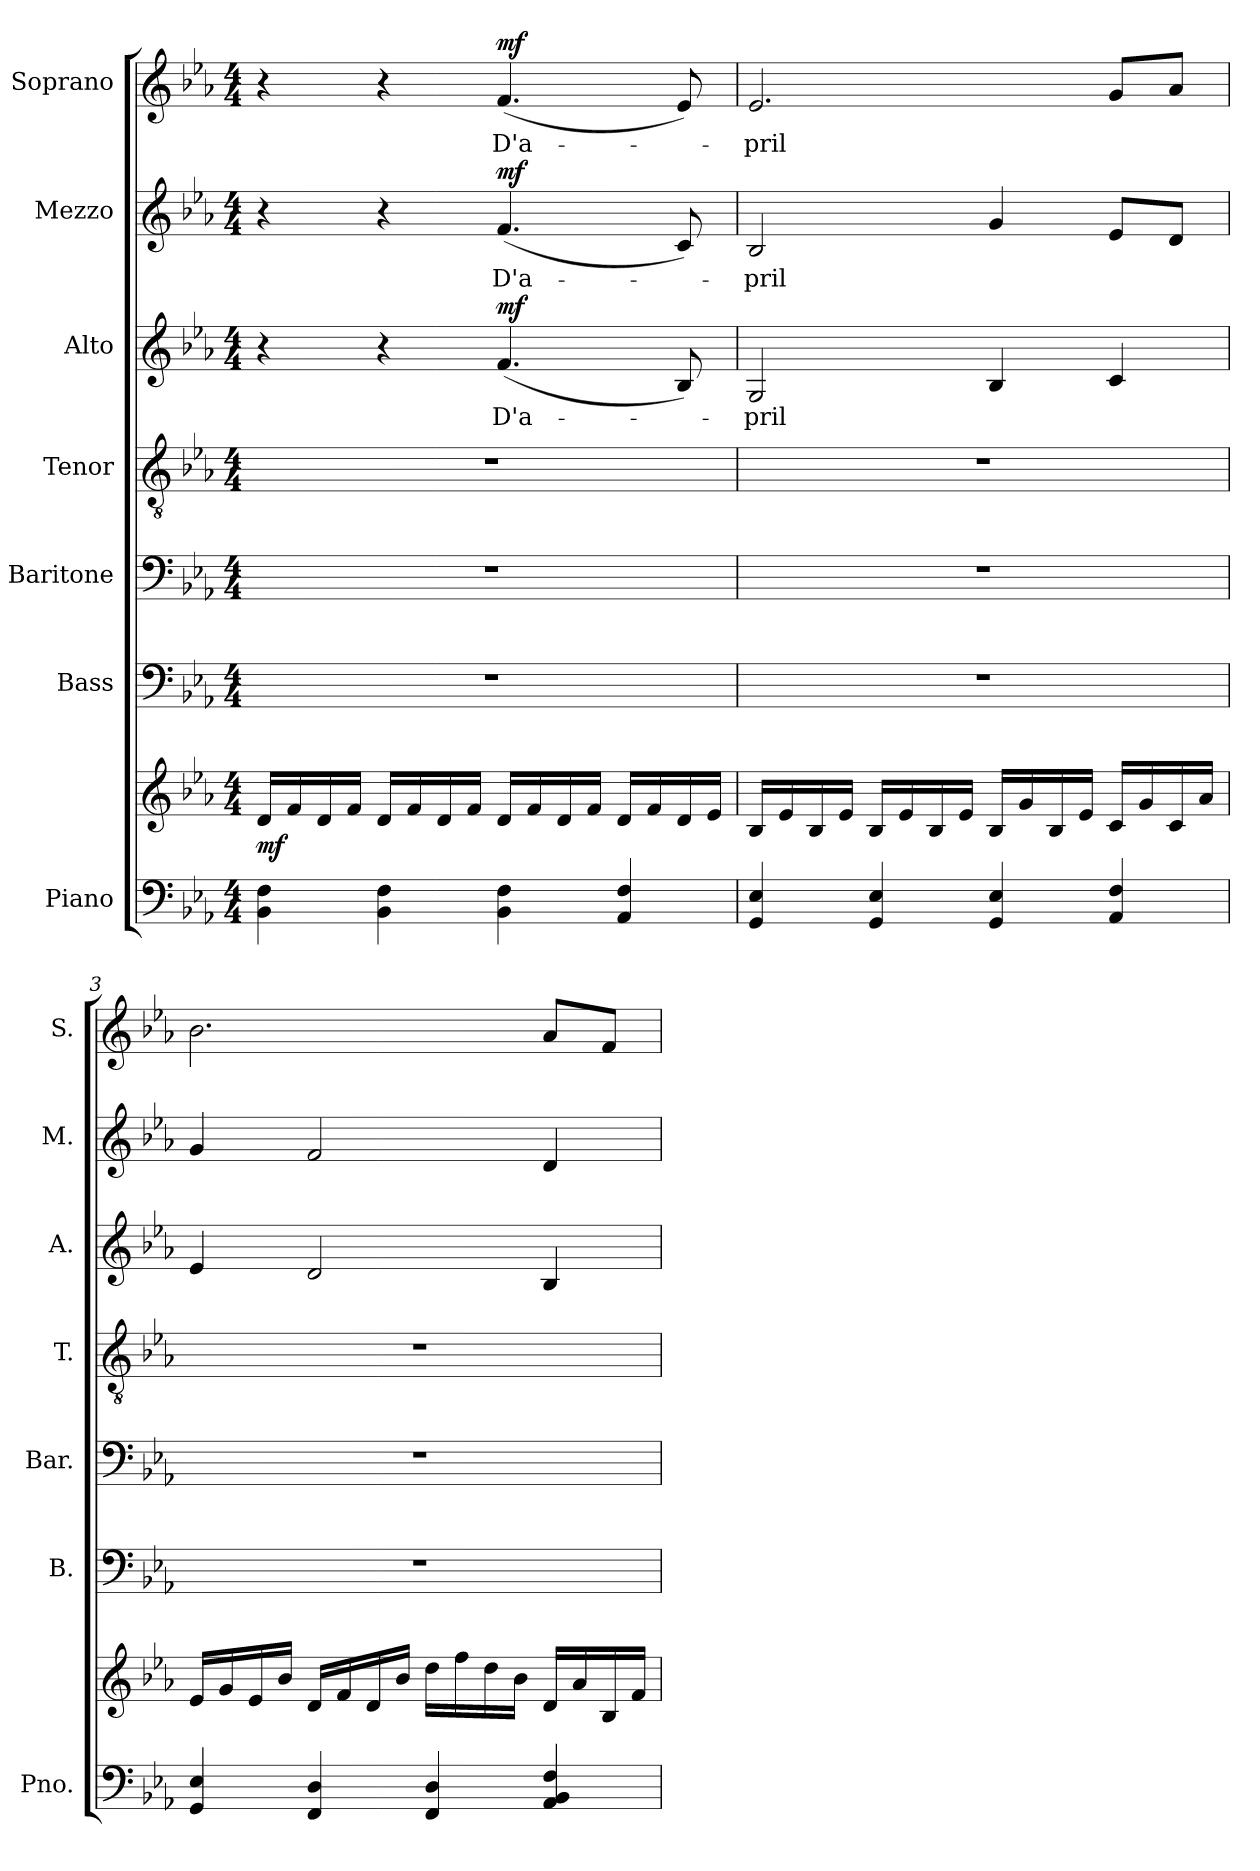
**kern	**kern	**dynam	**kern	**kern	**kern	**kern	**text	**dynam	**kern	**text	**dynam	**kern	**text	**dynam
*part7	*part7	*part7	*part6	*part5	*part4	*part3	*part3	*part3	*part2	*part2	*part2	*part1	*part1	*part1
*staff8	*staff7	*staff7/8	*staff6	*staff5	*staff4	*staff3	*staff3	*staff3	*staff2	*staff2	*staff2	*staff1	*staff1	*staff1
*I"Piano	*	*	*I"Bass	*I"Baritone	*I"Tenor	*I"Alto	*	*	*I"Mezzo	*	*	*I"Soprano	*	*
*I'Pno.	*	*	*I'B.	*I'Bar.	*I'T.	*I'A.	*	*	*I'M.	*	*	*I'S.	*	*
!!LO:PB:g=z
*clefF4	*clefG2	*	*clefF4	*clefF4	*clefGv2	*clefG2	*	*	*clefG2	*	*	*clefG2	*	*
*	*	*	*	*	*ITrd7c12	*	*	*	*	*	*	*	*	*
*k[b-e-a-]	*k[b-e-a-]	*	*k[b-e-a-]	*k[b-e-a-]	*k[b-e-a-]	*k[b-e-a-]	*	*	*k[b-e-a-]	*	*	*k[b-e-a-]	*	*
*E-:	*E-:	*	*E-:	*E-:	*E-:	*E-:	*	*	*E-:	*	*	*E-:	*	*
*M4/4	*M4/4	*	*M4/4	*M4/4	*M4/4	*M4/4	*	*	*M4/4	*	*	*M4/4	*	*
*MM80	*MM80	*	*MM80	*MM80	*MM80	*MM80	*	*	*MM80	*	*	*MM80	*	*
=1	=1	=1	=1	=1	=1	=1	=1	=1	=1	=1	=1	=1	=1	=1
4BB-i\ 4Fi	16di/LL	mf	1r	1r	1r	4r	.	.	4r	.	.	4r	.	.
.	16fi/	.	.	.	.	.	.	.	.	.	.	.	.	.
.	16di/	.	.	.	.	.	.	.	.	.	.	.	.	.
.	16fi/JJ	.	.	.	.	.	.	.	.	.	.	.	.	.
4BB-i\ 4Fi	16di/LL	.	.	.	.	4r	.	.	4r	.	.	4r	.	.
.	16fi/	.	.	.	.	.	.	.	.	.	.	.	.	.
.	16di/	.	.	.	.	.	.	.	.	.	.	.	.	.
.	16fi/JJ	.	.	.	.	.	.	.	.	.	.	.	.	.
!	!	!	!	!	!	!	!LO:LY:b:color=#000000	!	!	!	!	!	!	!
!	!	!	!	!	!	!	!	!	!	!LO:LY:b:color=#000000	!	!	!	!
!	!	!	!	!	!	!	!	!	!	!	!	!	!LO:LY:b:color=#000000	!
4BB-i\ 4Fi	16di/LL	.	.	.	.	(4.fi/	D'a-	mf	(4.fi/	D'a-	mf	(4.fi/	D'a-	mf
.	16fi/	.	.	.	.	.	.	.	.	.	.	.	.	.
.	16di/	.	.	.	.	.	.	.	.	.	.	.	.	.
.	16fi/JJ	.	.	.	.	.	.	.	.	.	.	.	.	.
4AA-i/ 4Fi	16di/LL	.	.	.	.	.	.	.	.	.	.	.	.	.
.	16fi/	.	.	.	.	.	.	.	.	.	.	.	.	.
.	16di/	.	.	.	.	8B-i/)	.	.	8ci/)	.	.	8e-i/)	.	.
.	16e-i/JJ	.	.	.	.	.	.	.	.	.	.	.	.	.
=2	=2	=2	=2	=2	=2	=2	=2	=2	=2	=2	=2	=2	=2	=2
!	!	!	!	!	!	!	!LO:LY:b:color=#000000	!	!	!	!	!	!	!
!	!	!	!	!	!	!	!	!	!	!LO:LY:b:color=#000000	!	!	!	!
!	!	!	!	!	!	!	!	!	!	!	!	!	!LO:LY:b:color=#000000	!
4GGi/ 4E-i	16B-i/LL	.	1r	1r	1r	2Gi/	-pril	.	2B-i/	-pril	.	2.e-i/	-pril	.
.	16e-i/	.	.	.	.	.	.	.	.	.	.	.	.	.
.	16B-i/	.	.	.	.	.	.	.	.	.	.	.	.	.
.	16e-i/JJ	.	.	.	.	.	.	.	.	.	.	.	.	.
4GGi/ 4E-i	16B-i/LL	.	.	.	.	.	.	.	.	.	.	.	.	.
.	16e-i/	.	.	.	.	.	.	.	.	.	.	.	.	.
.	16B-i/	.	.	.	.	.	.	.	.	.	.	.	.	.
.	16e-i/JJ	.	.	.	.	.	.	.	.	.	.	.	.	.
4GGi/ 4E-i	16B-i/LL	.	.	.	.	4B-i/	.	.	4gi/	.	.	.	.	.
.	16gi/	.	.	.	.	.	.	.	.	.	.	.	.	.
.	16B-i/	.	.	.	.	.	.	.	.	.	.	.	.	.
.	16e-i/JJ	.	.	.	.	.	.	.	.	.	.	.	.	.
4AA-i/ 4Fi	16ci/LL	.	.	.	.	4ci/	.	.	8e-i/L	.	.	8gi/L	.	.
.	16gi/	.	.	.	.	.	.	.	.	.	.	.	.	.
.	16ci/	.	.	.	.	.	.	.	8di/J	.	.	8a-i/J	.	.
.	16a-i/JJ	.	.	.	.	.	.	.	.	.	.	.	.	.
=3	=3	=3	=3	=3	=3	=3	=3	=3	=3	=3	=3	=3	=3	=3
4GGi/ 4E-i	16e-i/LL	.	1r	1r	1r	4e-i/	.	.	4gi/	.	.	2.b-i\	.	.
.	16gi/	.	.	.	.	.	.	.	.	.	.	.	.	.
.	16e-i/	.	.	.	.	.	.	.	.	.	.	.	.	.
.	16b-i/JJ	.	.	.	.	.	.	.	.	.	.	.	.	.
4FFi/ 4Di	16di/LL	.	.	.	.	2di/	.	.	2fi/	.	.	.	.	.
.	16fi/	.	.	.	.	.	.	.	.	.	.	.	.	.
.	16di/	.	.	.	.	.	.	.	.	.	.	.	.	.
.	16b-i/JJ	.	.	.	.	.	.	.	.	.	.	.	.	.
4FFi/ 4Di	16ddi\LL	.	.	.	.	.	.	.	.	.	.	.	.	.
.	16ffi\	.	.	.	.	.	.	.	.	.	.	.	.	.
.	16ddi\	.	.	.	.	.	.	.	.	.	.	.	.	.
.	16b-i\JJ	.	.	.	.	.	.	.	.	.	.	.	.	.
4AA-i/ 4BB-i 4Fi	16di/LL	.	.	.	.	4B-i/	.	.	4di/	.	.	8a-i/L	.	.
.	16a-i/	.	.	.	.	.	.	.	.	.	.	.	.	.
.	16B-i/	.	.	.	.	.	.	.	.	.	.	8fi/J	.	.
.	16fi/JJ	.	.	.	.	.	.	.	.	.	.	.	.	.
=	=	=	=	=	=	=	=	=	=	=	=	=	=	=
*-	*-	*-	*-	*-	*-	*-	*-	*-	*-	*-	*-	*-	*-	*-
